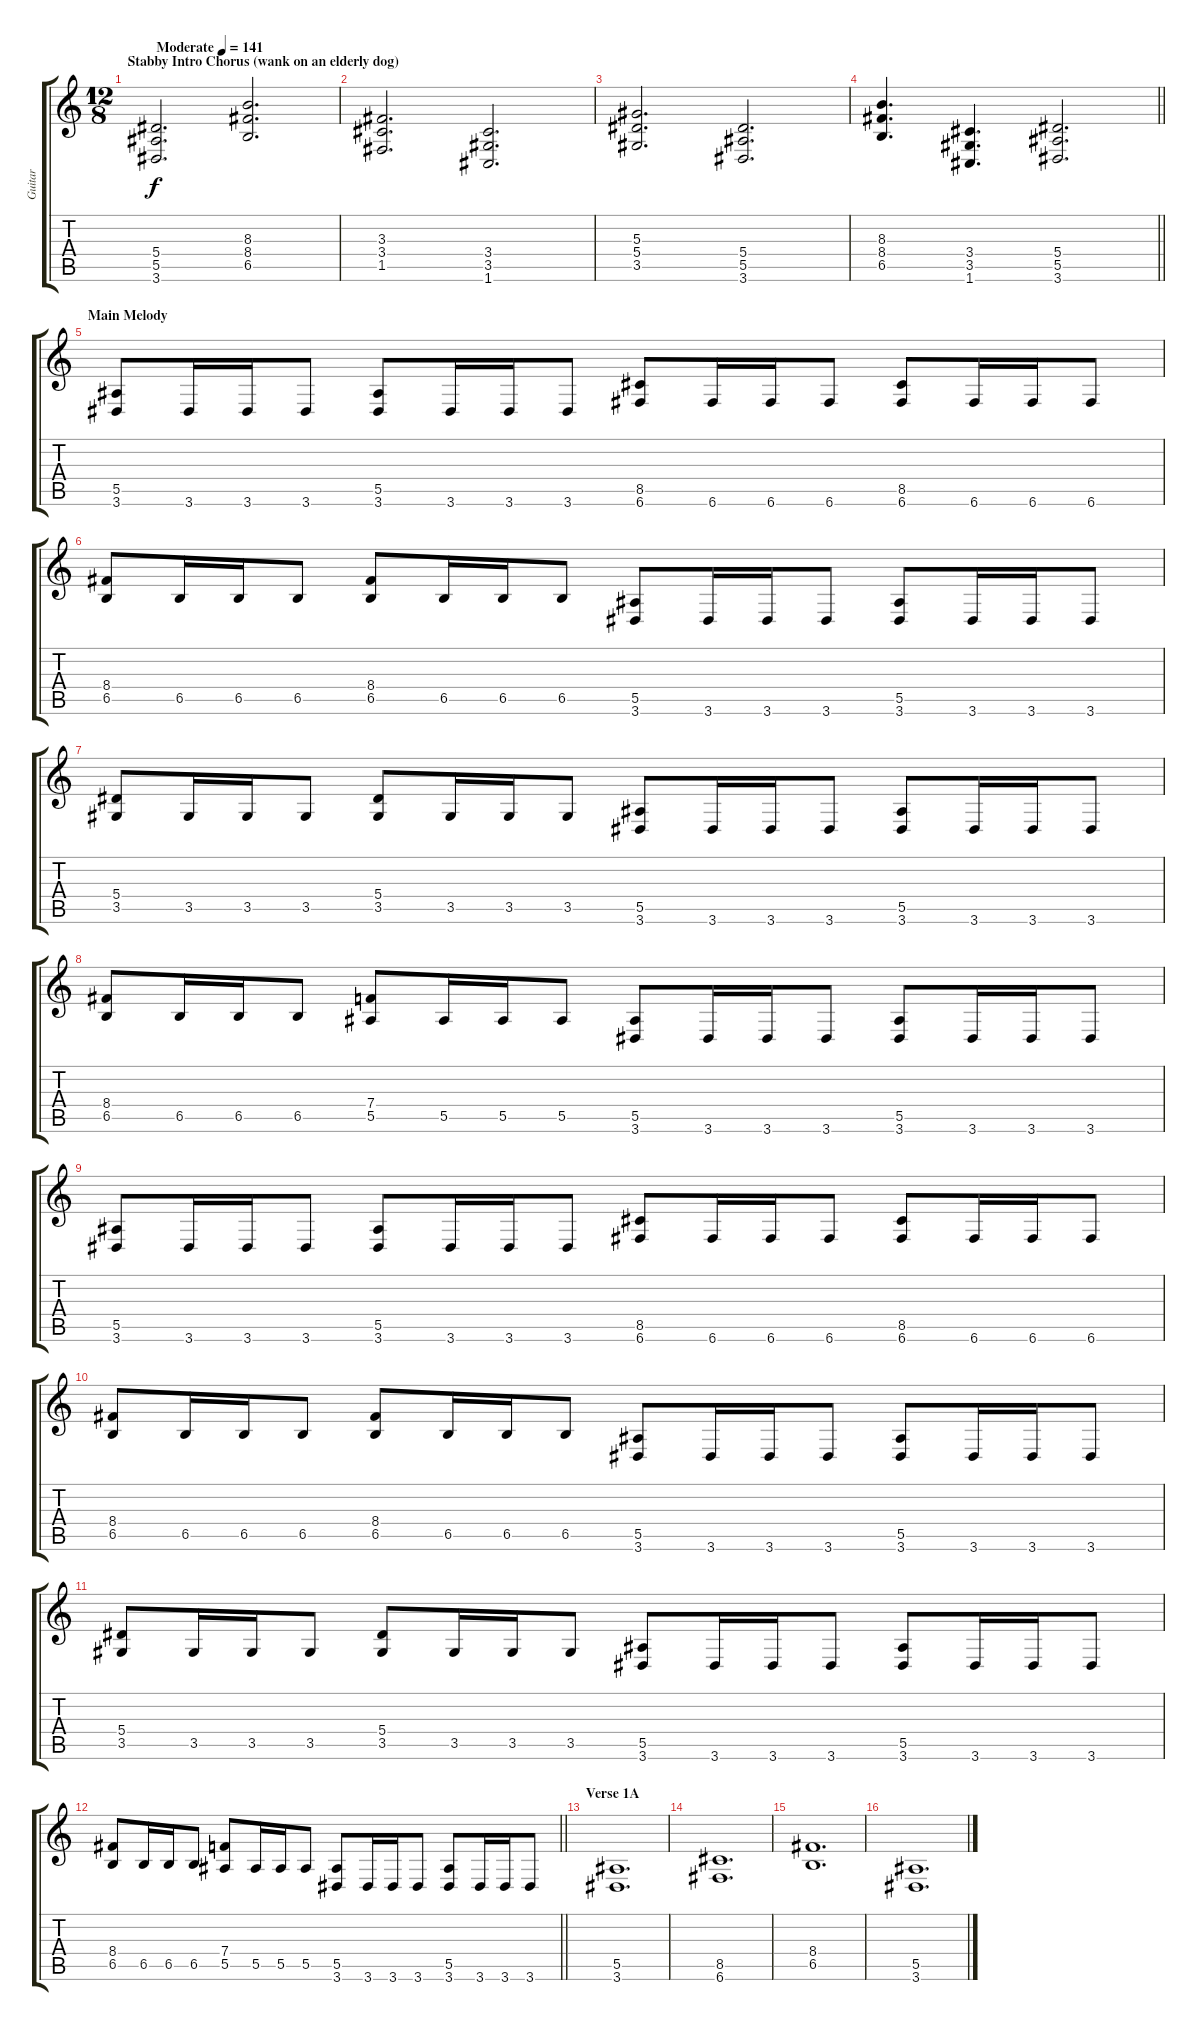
\track ("Guitar" "Guitar") {instrument distortionguitar}
\staff {score tabs}
\tuning (C4 G3 Eb3 Bb2 F2 C2) {hide}
\ts (12 8)
\section ("" "Stabby Intro Chorus (wank on an elderly dog)")
\tempo (141 "Moderate")
\clef g2
\ks c
(5.4 5.5 3.6).2{d dy f instrument distortionguitar} (8.3 8.4 6.5).2{d} |
(3.3 3.4 1.5).2{d} (3.4 3.5 1.6).2{d} |
(5.3 5.4 3.5).2{d} (5.4 5.5 3.6).2{d} |
\barLineRight lightlight
(8.3 8.4 6.5).4{d} (3.4 3.5 1.6).4{d} (5.4 5.5 3.6).2{d} |
\section ("" "Main Melody")
(5.5 3.6).8 3.6.16 3.6.16 3.6.8 (5.5 3.6).8 3.6.16 3.6.16 3.6.8 (8.5 6.6).8 6.6.16 6.6.16 6.6.8 (8.5 6.6).8 6.6.16 6.6.16 6.6.8 |
(8.4 6.5).8 6.5.16 6.5.16 6.5.8 (8.4 6.5).8 6.5.16 6.5.16 6.5.8 (5.5 3.6).8 3.6.16 3.6.16 3.6.8 (5.5 3.6).8 3.6.16 3.6.16 3.6.8 |
(5.4 3.5).8 3.5.16 3.5.16 3.5.8 (5.4 3.5).8 3.5.16 3.5.16 3.5.8 (5.5 3.6).8 3.6.16 3.6.16 3.6.8 (5.5 3.6).8 3.6.16 3.6.16 3.6.8 |
(8.4 6.5).8 6.5.16 6.5.16 6.5.8 (7.4 5.5).8 5.5.16 5.5.16 5.5.8 (5.5 3.6).8 3.6.16 3.6.16 3.6.8 (5.5 3.6).8 3.6.16 3.6.16 3.6.8 |
(5.5 3.6).8 3.6.16 3.6.16 3.6.8 (5.5 3.6).8 3.6.16 3.6.16 3.6.8 (8.5 6.6).8 6.6.16 6.6.16 6.6.8 (8.5 6.6).8 6.6.16 6.6.16 6.6.8 |
(8.4 6.5).8 6.5.16 6.5.16 6.5.8 (8.4 6.5).8 6.5.16 6.5.16 6.5.8 (5.5 3.6).8 3.6.16 3.6.16 3.6.8 (5.5 3.6).8 3.6.16 3.6.16 3.6.8 |
(5.4 3.5).8 3.5.16 3.5.16 3.5.8 (5.4 3.5).8 3.5.16 3.5.16 3.5.8 (5.5 3.6).8 3.6.16 3.6.16 3.6.8 (5.5 3.6).8 3.6.16 3.6.16 3.6.8 |
\barLineRight lightlight
(8.4 6.5).8 6.5.16 6.5.16 6.5.8 (7.4 5.5).8 5.5.16 5.5.16 5.5.8 (5.5 3.6).8 3.6.16 3.6.16 3.6.8 (5.5 3.6).8 3.6.16 3.6.16 3.6.8 |
\section ("" "Verse 1A")
(5.5 3.6).1{d} |
(8.5 6.6).1{d} |
(8.4 6.5).1{d} |
(5.5 3.6).1{d}
